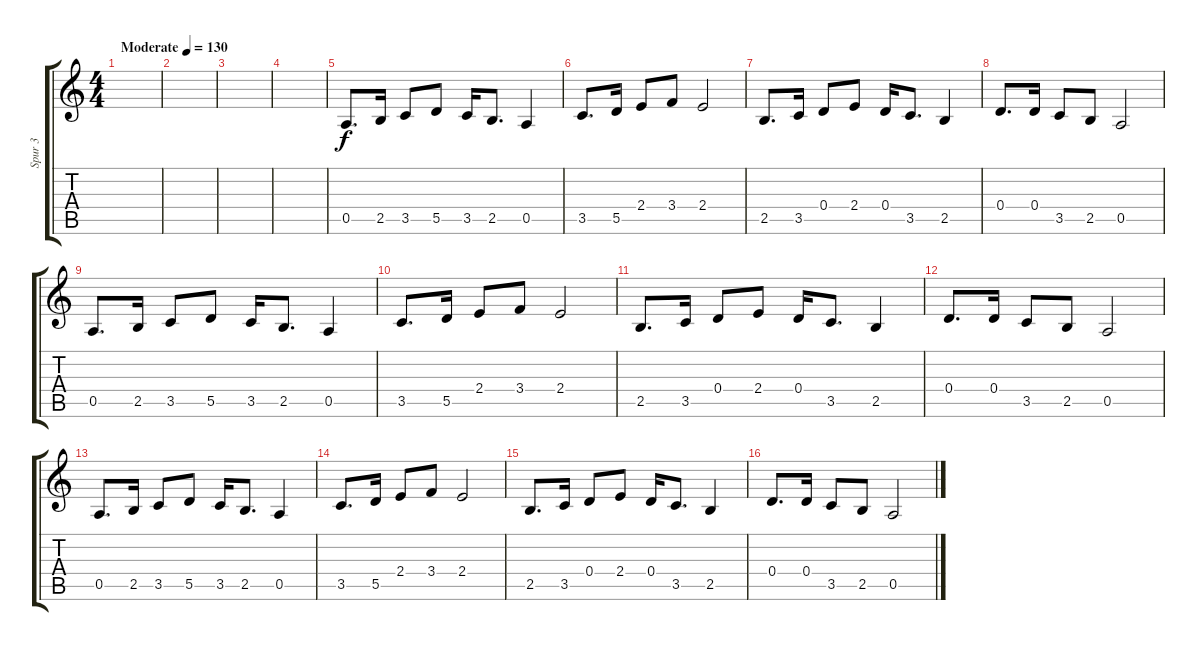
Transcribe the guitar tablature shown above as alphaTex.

\track ("Spur 3" "Spur 3") {instrument distortionguitar}
\staff {score tabs}
\tuning (E4 B3 G3 D3 A2 E2) {hide}
\ts (4 4)
\tempo (130 "Moderate")
\clef g2
\ks c
|
|
|
|
0.5.8{d} 2.5.16 3.5.8 5.5.8 3.5.16 2.5.8{d} 0.5.4 |
3.5.8{d} 5.5.16 2.4.8 3.4.8 2.4.2 |
2.5.8{d} 3.5.16 0.4.8 2.4.8 0.4.16 3.5.8{d} 2.5.4 |
0.4.8{d} 0.4.16 3.5.8 2.5.8 0.5.2 |
0.5.8{d} 2.5.16 3.5.8 5.5.8 3.5.16 2.5.8{d} 0.5.4 |
3.5.8{d} 5.5.16 2.4.8 3.4.8 2.4.2 |
2.5.8{d} 3.5.16 0.4.8 2.4.8 0.4.16 3.5.8{d} 2.5.4 |
0.4.8{d} 0.4.16 3.5.8 2.5.8 0.5.2 |
0.5.8{d} 2.5.16 3.5.8 5.5.8 3.5.16 2.5.8{d} 0.5.4 |
3.5.8{d} 5.5.16 2.4.8 3.4.8 2.4.2 |
2.5.8{d} 3.5.16 0.4.8 2.4.8 0.4.16 3.5.8{d} 2.5.4 |
0.4.8{d} 0.4.16 3.5.8 2.5.8 0.5.2
